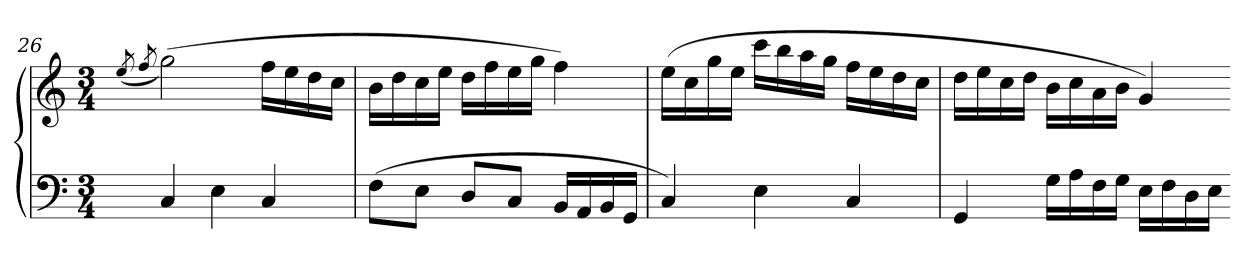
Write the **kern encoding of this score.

**kern	**kern
*part1	*part1
*staff2	*staff1
*clefF4	*clefG2
*k[]	*k[]
*C:	*C:
*M3/4	*M3/4
=26	=26
.	(8qee
.	8qff
4C	(2gg)
4E	.
4C	16ffLL
.	16ee
.	16dd
.	16ccJJ
=27	=27
(8FL	16bLL
.	16dd
8EJ	16cc
.	16eeJJ
8DL	16ddLL
.	16ff
8CJ	16ee
.	16ggJJ
16BBLL	4ff)
16AA	.
16BB	.
16GGJJ	.
=28	=28
4C)	(16eeLL
.	16cc
.	16gg
.	16eeJJ
4E	16cccLL
.	16bb
.	16aa
.	16ggJJ
4C	16ffLL
.	16ee
.	16dd
.	16ccJJ
=29	=29
4GG	16ddLL
.	16ee
.	16cc
.	16ddJJ
16GLL	16bLL
16A	16cc
16F	16a
16GJJ	16bJJ
16ELL	4g)
16F	.
16D	.
16EJJ	.
=-	=-
*-	*-
